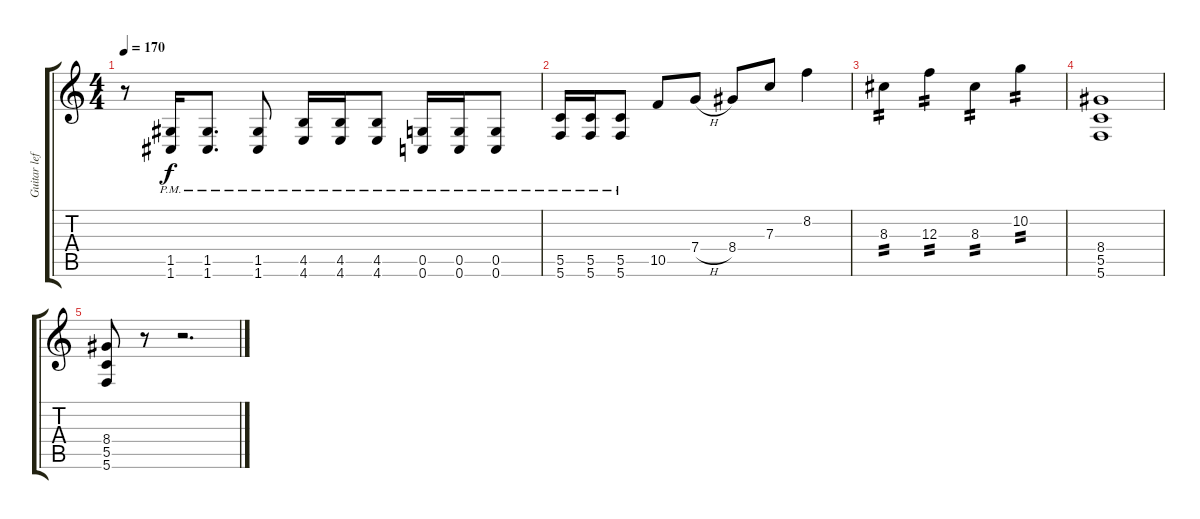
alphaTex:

\track ("Guitar left" "Guitar lef") {instrument distortionguitar}
\staff {score tabs}
\tuning (D4 A3 F3 C3 G2 C2) {hide}
\ts (4 4)
\tempo 170
\clef g2
\ks c
r.8{dy f} (1.5{pm} 1.6{pm}).16 (1.5{pm} 1.6{pm}).8{d} (1.5{pm} 1.6{pm}).8 (4.5{pm} 4.6{pm}).16 (4.5{pm} 4.6{pm}).16 (4.5{pm} 4.6{pm}).8 (0.5{pm} 0.6{pm}).16 (0.5{pm} 0.6{pm}).16 (0.5{pm} 0.6{pm}).8 |
(5.5{pm} 5.6{pm}).16 (5.5{pm} 5.6{pm}).16 (5.5{pm} 5.6{pm}).8 10.5.8 7.4{h}.8 8.4.8 7.3.8 8.2.4 |
8.3.4{tp 2} 12.3.4{tp 2} 8.3.4{tp 2} 10.2.4{tp 2} |
(8.4 5.5 5.6).1 |
(8.4 5.5 5.6).8 r.8 r.2{d}
